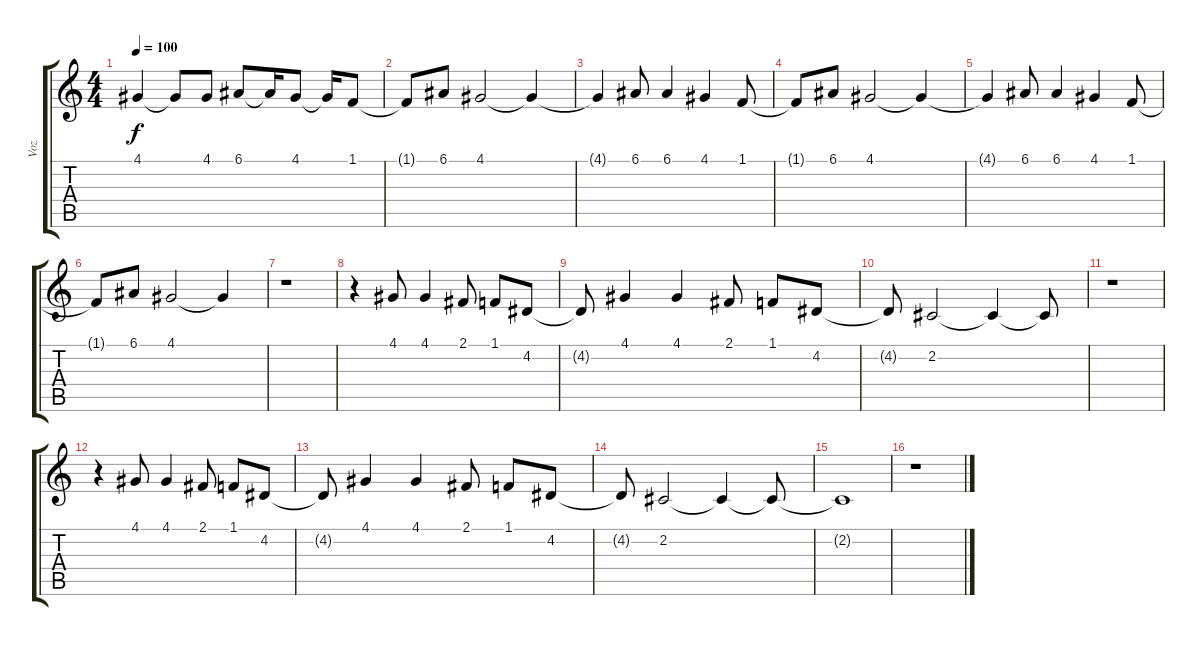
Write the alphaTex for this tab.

\track ("Voz" "Voz") {instrument baritonesax}
\staff {score tabs}
\tuning (E4 B3 G3 D3 A2 E2) {hide}
\ts (4 4)
\tempo 100
\clef g2
\ks c
4.1{t}.4{dy f} 4.1{t}.8 4.1.8 6.1.8 6.1{t}.16 4.1.8 4.1{t}.16 1.1.8 |
1.1{t}.8 6.1.8 4.1.2 4.1{t}.4 |
4.1{t}.4 6.1.8 6.1.4 4.1.4 1.1.8 |
1.1{t}.8 6.1.8 4.1.2 4.1{t}.4 |
4.1{t}.4 6.1.8 6.1.4 4.1.4 1.1.8 |
1.1{t}.8 6.1.8 4.1.2 4.1{t}.4 |
r.1 |
r.4 4.1.8 4.1.4 2.1.8 1.1.8 4.2.8 |
4.2{t}.8 4.1.4 4.1.4 2.1.8 1.1.8 4.2.8 |
4.2{t}.8 2.2.2 2.2{t}.4 2.2{t}.8 |
r.1 |
r.4 4.1.8 4.1.4 2.1.8 1.1.8 4.2.8 |
4.2{t}.8 4.1.4 4.1.4 2.1.8 1.1.8 4.2.8 |
4.2{t}.8 2.2.2 2.2{t}.4 2.2{t}.8 |
2.2{t}.1 |
r.1
